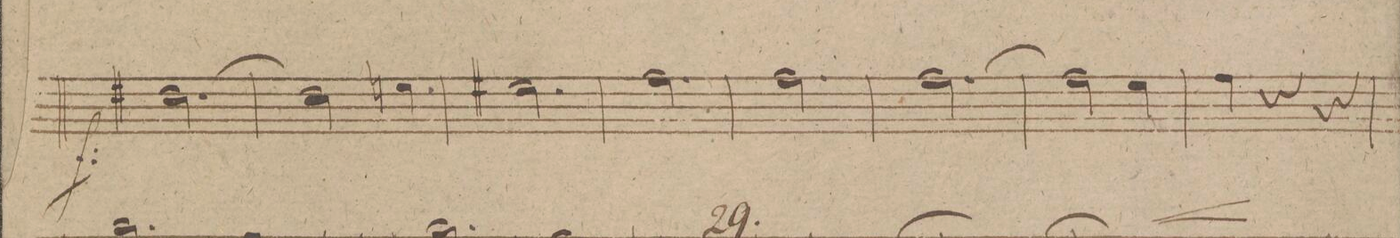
**kern	**dynam
*I"Trombone Tenore	*
*clefC4	*
*k[f#c#g#d#]	*
*M3/4	*
[2.c#X	f
=145	=145
2c#]	.
4dn	.
=146	=146
2.d#X	.
=147	=147
2.e	.
=148	=148
2.e	.
=149	=149
[2.e	.
=150	=150
2e]	.
4d#	.
=151	=151
4e	.
4r	.
4r	.
=152	=152
*-	*-
